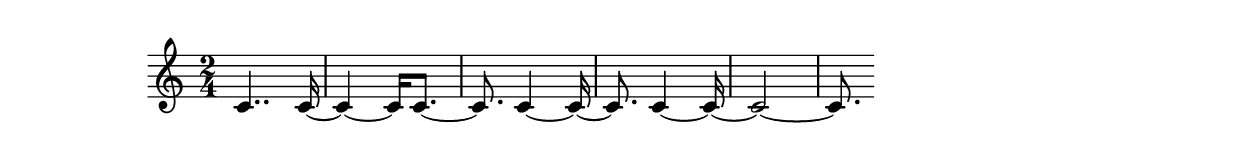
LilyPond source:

\version "2.12.0"

\header{
texidoc="
The @code{Completion_heads_engraver} correctly handles notes that need to be split into more than 2 parts.
"
}

\layout { ragged-right= ##t }


\new Voice \with {
    \remove "Note_heads_engraver"
    \consists "Completion_heads_engraver"
} \relative c'{
  \time 2/4
  c4.. c4. c4. c2 c1
}
